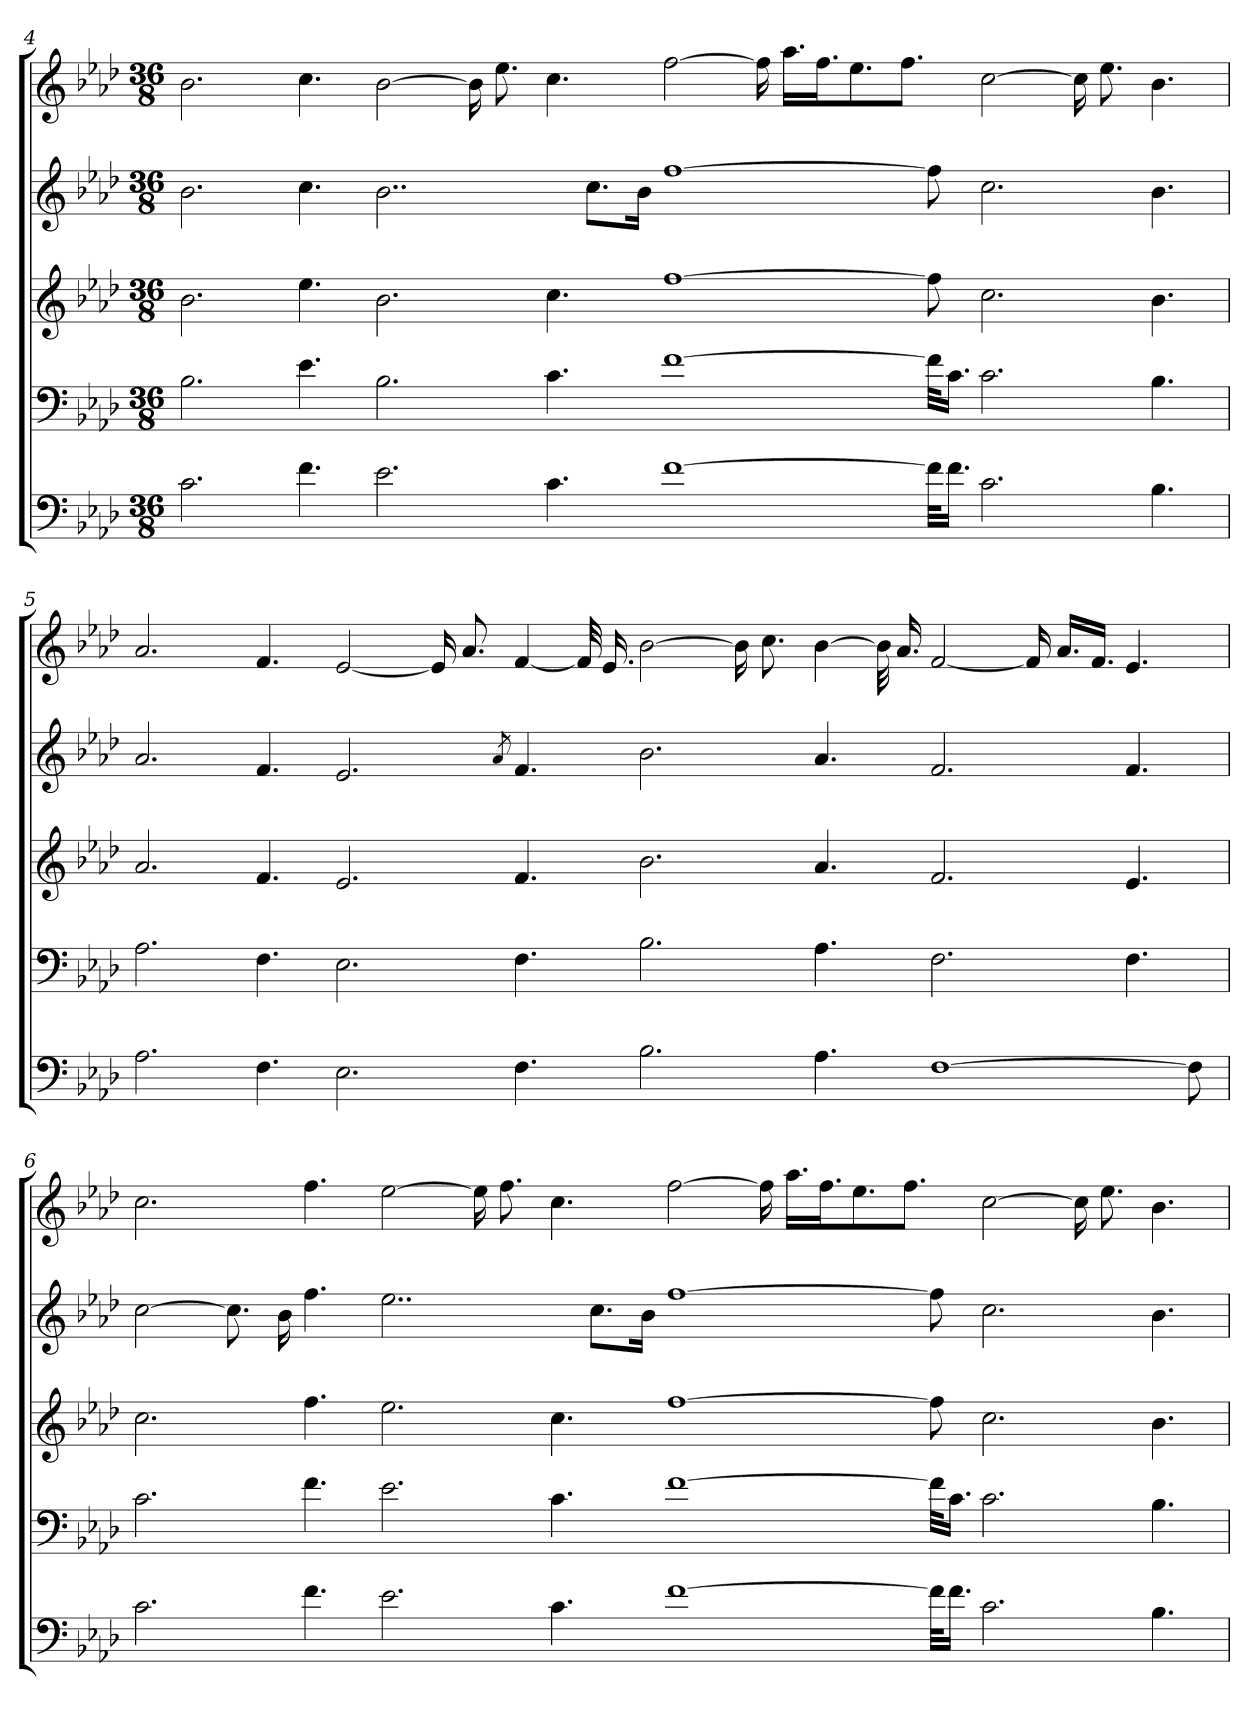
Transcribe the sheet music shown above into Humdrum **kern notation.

**kern	**kern	**kern	**kern	**kern
*part5	*part4	*part3	*part2	*part1
*staff5	*staff4	*staff3	*staff2	*staff1
*clefF4	*clefF4	*clefG2	*clefG2	*clefG2
*k[b-e-a-d-]	*k[b-e-a-d-]	*k[b-e-a-d-]	*k[b-e-a-d-]	*k[b-e-a-d-]
*M36/8	*M36/8	*M36/8	*M36/8	*M36/8
=4	=4	=4	=4	=4
2.c	2.B-	2.b-	2.b-	2.b-
4.f	4.e-	4.ee-	4.cc	4.cc
2.e-	2.B-	2.b-	2..b-	[2b-
.	.	.	.	16b-]
.	.	.	.	8.ee-
4.c	4.c	4.cc	.	4.cc
.	.	.	8.cc\L	.
.	.	.	16b-\Jk	.
[1f	[1f	[1ff	[1ff	[2ff
.	.	.	.	16ff]
.	.	.	.	16.aa-\LL
.	.	.	.	16.ff\J
.	.	.	.	8.ee-\
.	.	.	.	8.ff\J
32f\KLL]	32f\KLL]	8ff]	8ff]	.
16.f\JJ	16.c\JJ	.	.	.
2.c	2.c	2.cc	2.cc	[2cc
.	.	.	.	16cc]
.	.	.	.	8.ee-
4.B-	4.B-	4.b-	4.b-	4.b-
=5	=5	=5	=5	=5
2.A-	2.A-	2.a-	2.a-	2.a-
4.F	4.F	4.f	4.f	4.f
2.E-	2.E-	2.e-	2.e-	[2e-
.	.	.	.	16e-]
.	.	.	.	8.a-
.	.	.	8qa-	.
4.F	4.F	4.f	4.f	[4f
.	.	.	.	32f]
.	.	.	.	16.e-
2.B-	2.B-	2.b-	2.b-	[2b-
.	.	.	.	16b-]
.	.	.	.	8.cc
4.A-	4.A-	4.a-	4.a-	[4b-
.	.	.	.	32b-]
.	.	.	.	16.a-
[1F	2.F	2.f	2.f	[2f
.	.	.	.	16f]
.	.	.	.	16.a-/LL
.	.	.	.	16.f/JJ
.	4.F	4.e-	4.f	4.e-
8F]	.	.	.	.
=6	=6	=6	=6	=6
2.c	2.c	2.cc	[2cc	2.cc
.	.	.	8.cc]	.
.	.	.	16b-	.
4.f	4.f	4.ff	4.ff	4.ff
2.e-	2.e-	2.ee-	2..ee-	[2ee-
.	.	.	.	16ee-]
.	.	.	.	8.ff
4.c	4.c	4.cc	.	4.cc
.	.	.	8.cc\L	.
.	.	.	16b-\Jk	.
[1f	[1f	[1ff	[1ff	[2ff
.	.	.	.	16ff]
.	.	.	.	16.aa-\LL
.	.	.	.	16.ff\J
.	.	.	.	8.ee-\
.	.	.	.	8.ff\J
32f\KLL]	32f\KLL]	8ff]	8ff]	.
16.f\JJ	16.c\JJ	.	.	.
2.c	2.c	2.cc	2.cc	[2cc
.	.	.	.	16cc]
.	.	.	.	8.ee-
4.B-	4.B-	4.b-	4.b-	4.b-
=	=	=	=	=
*-	*-	*-	*-	*-
